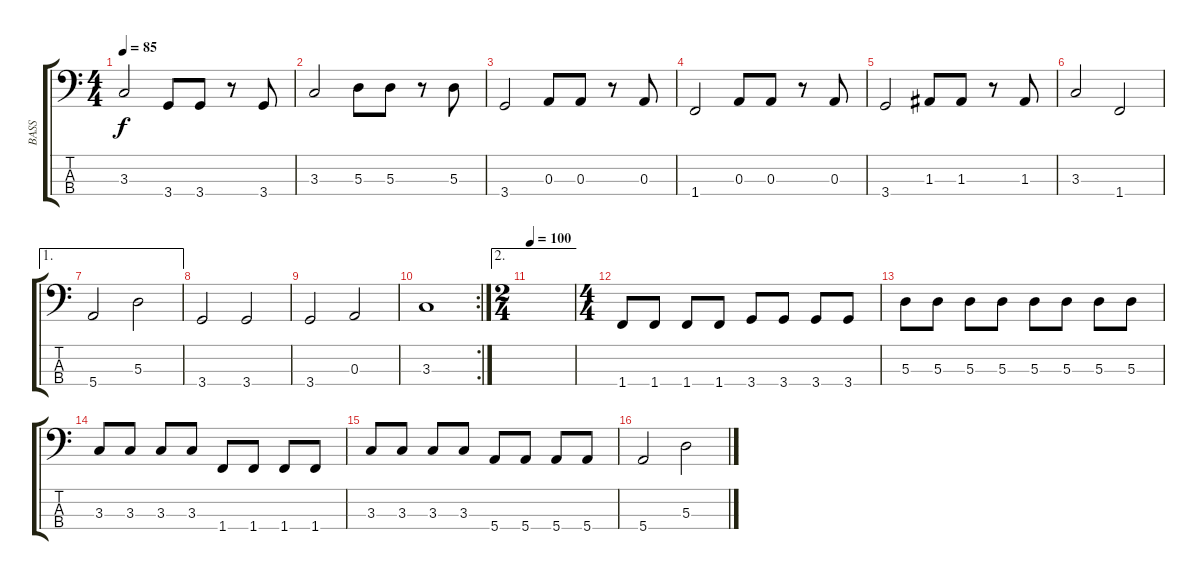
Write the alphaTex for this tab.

\track ("BASS" "BASS") {instrument electricbassfinger}
\staff {score tabs}
\tuning (G2 D2 A1 E1) {hide}
\ts (4 4)
\tempo 85
\clef f4
\ks c
3.3.2{dy f} 3.4.8 3.4.8 r.8 3.4.8 |
3.3.2 5.3.8 5.3.8 r.8 5.3.8 |
3.4.2 0.3.8 0.3.8 r.8 0.3.8 |
1.4.2 0.3.8 0.3.8 r.8 0.3.8 |
3.4.2 1.3.8 1.3.8 r.8 1.3.8 |
3.3.2 1.4.2 |
\ae 1
5.4.2 5.3.2 |
3.4.2 3.4.2 |
3.4.2 0.3.2 |
\rc 2
3.3.1 |
\ae 2
\ts (2 4)
\tempo 100
|
\ts (4 4)
1.4.8 1.4.8 1.4.8 1.4.8 3.4.8 3.4.8 3.4.8 3.4.8 |
5.3.8 5.3.8 5.3.8 5.3.8 5.3.8 5.3.8 5.3.8 5.3.8 |
3.3.8 3.3.8 3.3.8 3.3.8 1.4.8 1.4.8 1.4.8 1.4.8 |
3.3.8 3.3.8 3.3.8 3.3.8 5.4.8 5.4.8 5.4.8 5.4.8 |
5.4.2 5.3.2
